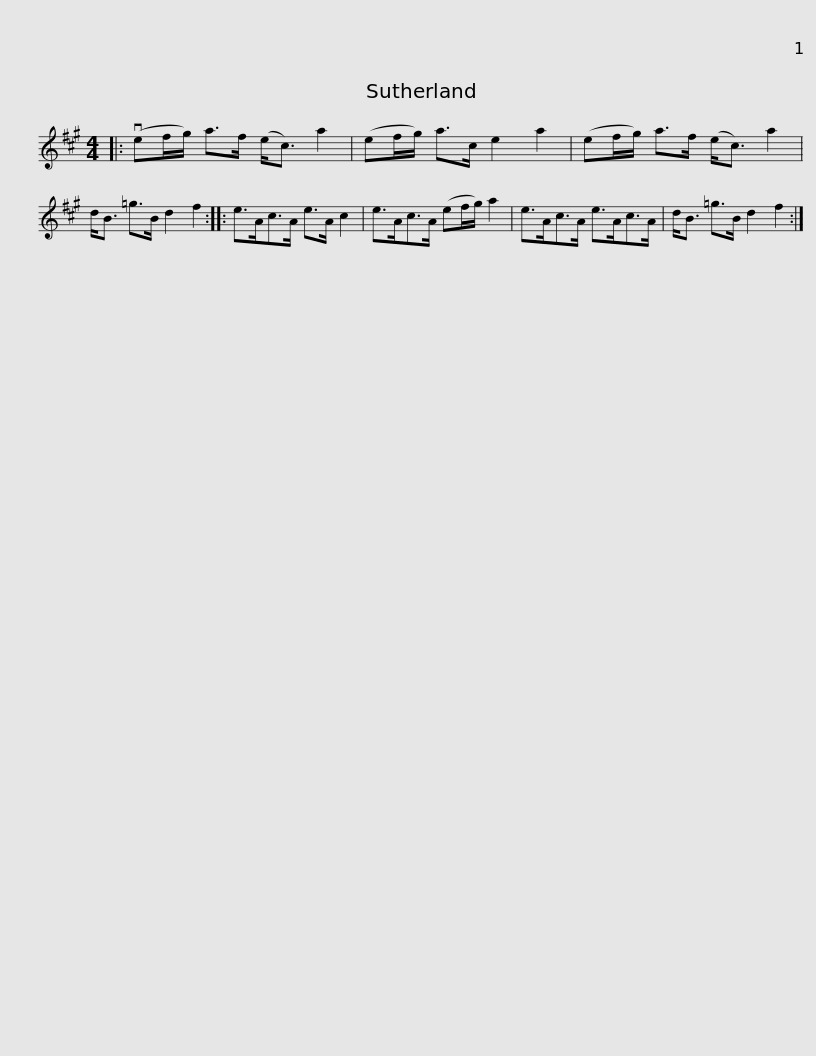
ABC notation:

X:1
L:1/8
M:4/4
I:linebreak $
K:A
V:1 treble
V:1
|: (vef/g/) a>f (e<c) a2 | (ef/g/) a>c e2 a2 | (ef/g/) a>f (e<c) a2 | d<B =g>B d2 f2 :: e>Ac>A e>A c2 |$ %5
 e>Ac>A (ef/g/) a2 | e>Ac>A e>Ac>A | d<B =g>B d2 f2 :| %8
